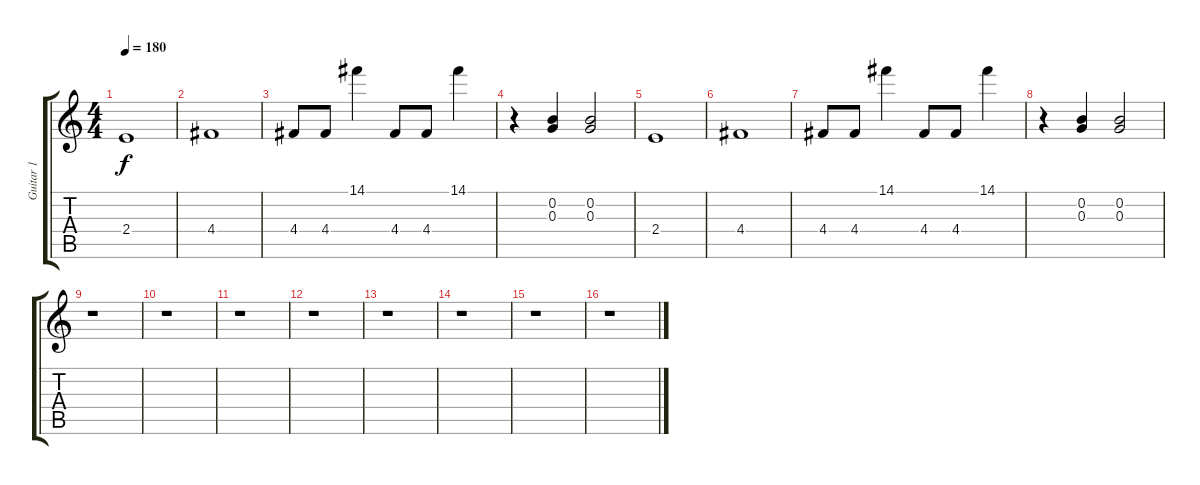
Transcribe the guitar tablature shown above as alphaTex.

\track ("Guitar 1" "Guitar 1") {instrument distortionguitar}
\staff {score tabs}
\tuning (E4 B3 G3 D3 A2 E2) {hide}
\ts (4 4)
\tempo 180
\clef g2
\ks c
2.4.1{dy f} |
4.4.1 |
4.4.8 4.4.8 14.1.4 4.4.8 4.4.8 14.1.4 |
r.4 (0.2 0.3).4 (0.2 0.3).2 |
2.4.1 |
4.4.1 |
4.4.8 4.4.8 14.1.4 4.4.8 4.4.8 14.1.4 |
r.4 (0.2 0.3).4 (0.2 0.3).2 |
r.1 |
r.1 |
r.1 |
r.1 |
r.1 |
r.1 |
r.1 |
r.1
